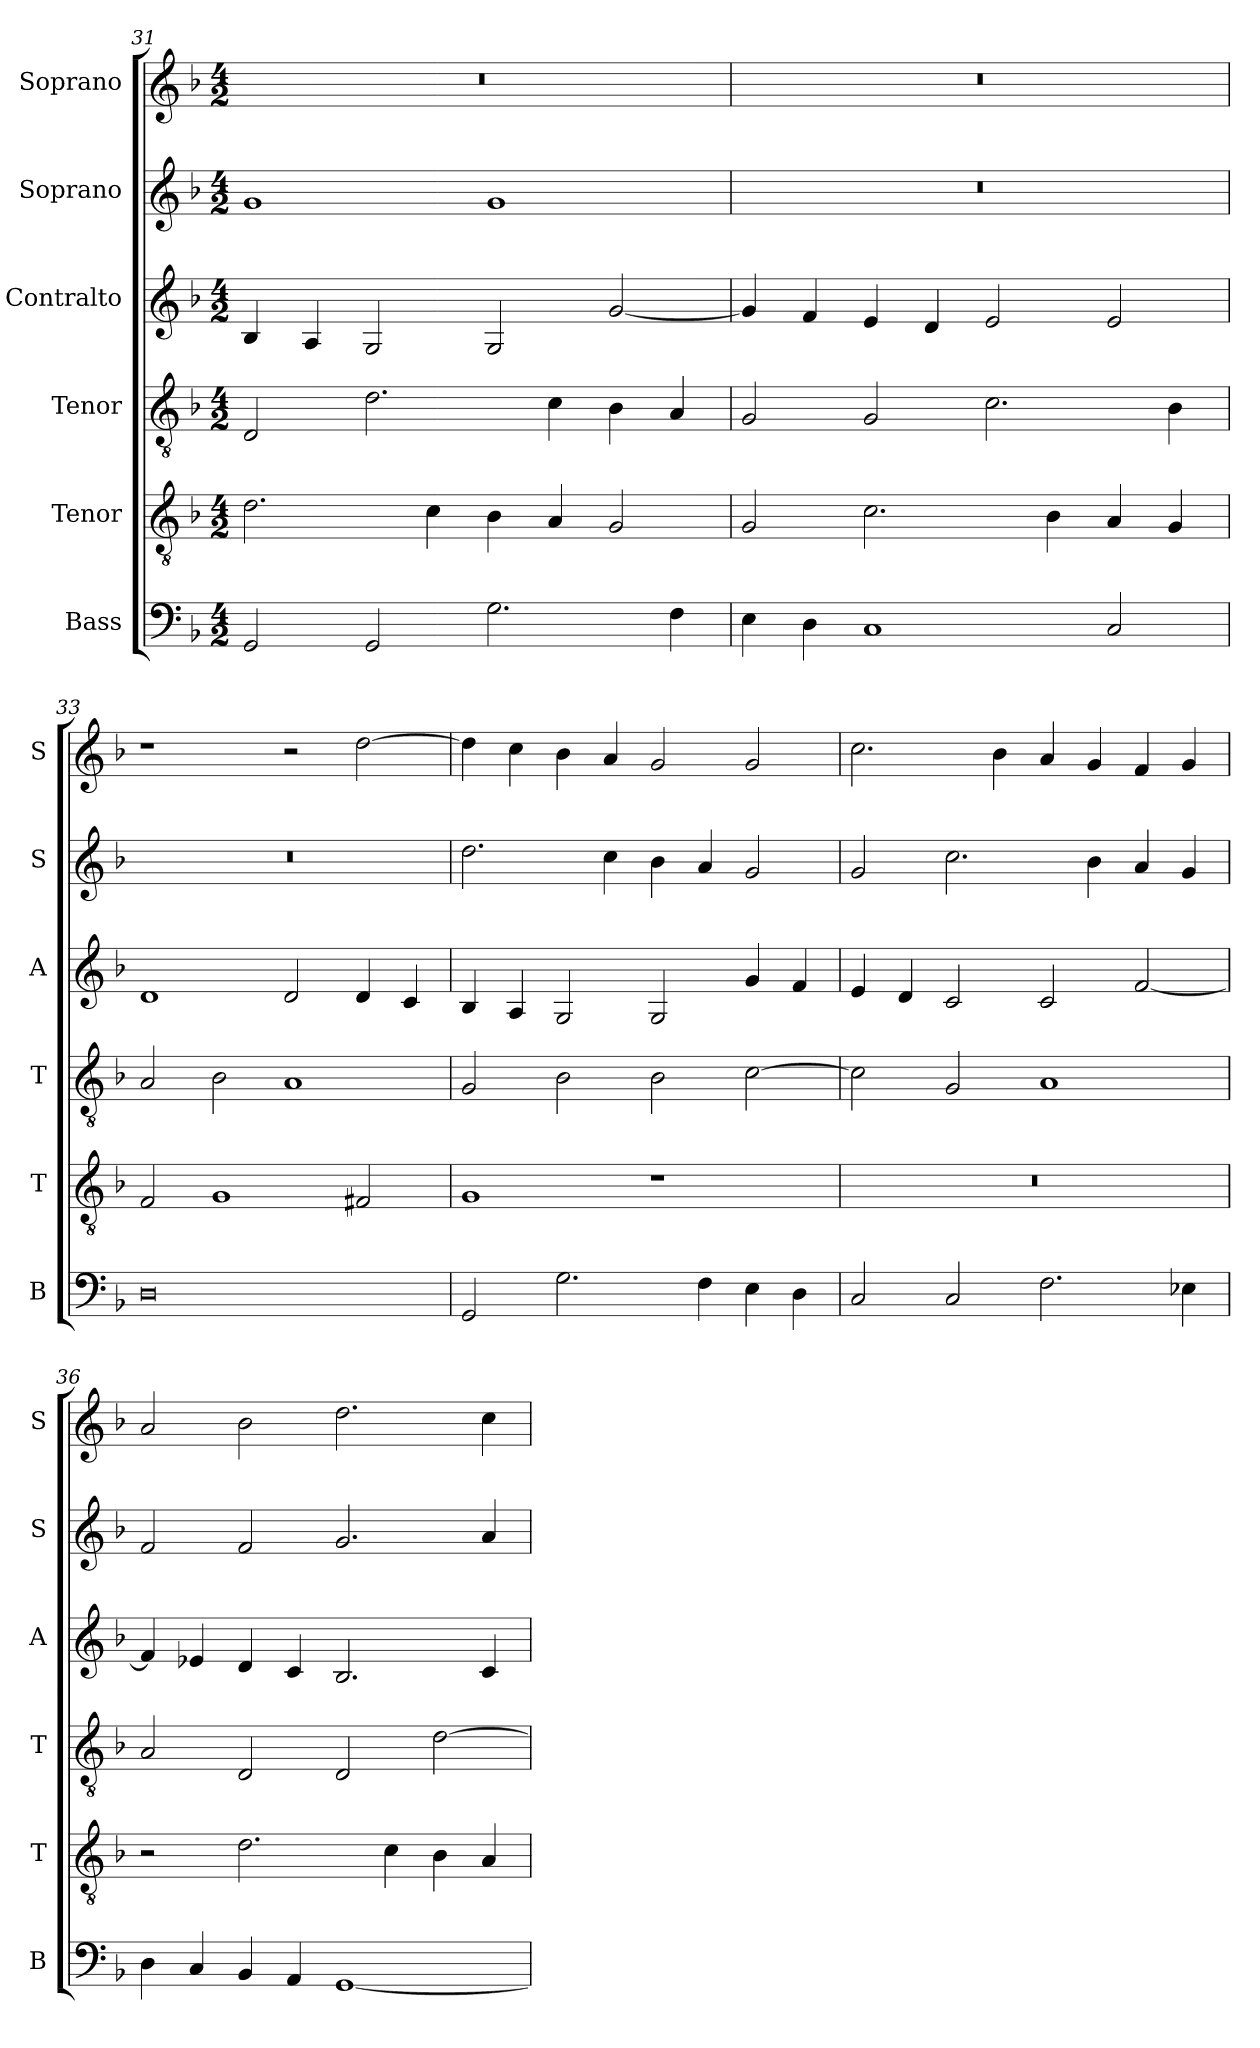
**kern	**kern	**kern	**kern	**kern	**kern
*part6	*part5	*part4	*part3	*part2	*part1
*staff6	*staff5	*staff4	*staff3	*staff2	*staff1
*I"Bass	*I"Tenor	*I"Tenor	*I"Contralto	*I"Soprano	*I"Soprano
*I'B	*I'T	*I'T	*I'A	*I'S	*I'S
*clefF4	*clefGv2	*clefGv2	*clefG2	*clefG2	*clefG2
*k[b-]	*k[b-]	*k[b-]	*k[b-]	*k[b-]	*k[b-]
*G:dor	*G:dor	*G:dor	*G:dor	*G:dor	*G:dor
*M4/2	*M4/2	*M4/2	*M4/2	*M4/2	*M4/2
=31	=31	=31	=31	=31	=31
2GG	2.d	2D	4B-	1g	0r
.	.	.	4A	.	.
2GG	.	2.d	2G	.	.
.	4c	.	.	.	.
2.G	4B-	.	2G	1g	.
.	4A	4c	.	.	.
.	2G	4B-	[2g	.	.
4F	.	4A	.	.	.
=32	=32	=32	=32	=32	=32
4E	2G	2G	4g]	0r	0r
4D	.	.	4f	.	.
1C	2.c	2G	4e	.	.
.	.	.	4d	.	.
.	.	2.c	2e	.	.
.	4B-	.	.	.	.
2C	4A	.	2e	.	.
.	4G	4B-	.	.	.
=33	=33	=33	=33	=33	=33
0D	2F	2A	1d	0r	1r
.	1G	2B-	.	.	.
.	.	1A	2d	.	2r
.	2F#X	.	4d	.	[2dd
.	.	.	4c	.	.
=34	=34	=34	=34	=34	=34
2GG	1G	2G	4B-	2.dd	4dd]
.	.	.	4A	.	4cc
2.G	.	2B-	2G	.	4b-
.	.	.	.	4cc	4a
.	1r	2B-	2G	4b-	2g
4F	.	.	.	4a	.
4E	.	[2c	4g	2g	2g
4D	.	.	4f	.	.
=35	=35	=35	=35	=35	=35
2C	0r	2c]	4e	2g	2.cc
.	.	.	4d	.	.
2C	.	2G	2c	2.cc	.
.	.	.	.	.	4b-
2.F	.	1A	2c	.	4a
.	.	.	.	4b-	4g
.	.	.	[2f	4a	4f
4E-X	.	.	.	4g	4g
=36	=36	=36	=36	=36	=36
4D	2r	2A	4f]	2f	2a
4C	.	.	4e-X	.	.
4BB-	2.d	2D	4d	2f	2b-
4AA	.	.	4c	.	.
[1GG	.	2D	2.B-	2.g	2.dd
.	4c	.	.	.	.
.	4B-	[2d	.	.	.
.	4A	.	4c	4a	4cc
=	=	=	=	=	=
*-	*-	*-	*-	*-	*-
